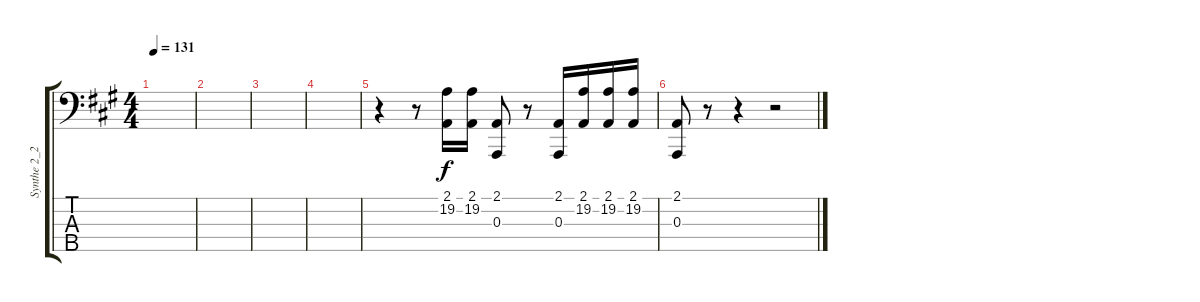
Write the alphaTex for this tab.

\track ("Synthe 2_2" "Synthe 2_2") {instrument lead8bassandlead}
\staff {score tabs}
\tuning (G2 D2 A1 E1 B0) {hide}
\ts (4 4)
\tempo 131
\clef f4
\ks a
|
|
|
|
r.4 r.8 (2.1 19.2).16 (2.1 19.2).16 (2.1 0.3).8 r.8 (2.1 0.3).16 (2.1 19.2).16 (2.1 19.2).16 (2.1 19.2).16 |
(2.1 0.3).8 r.8 r.4 r.2
